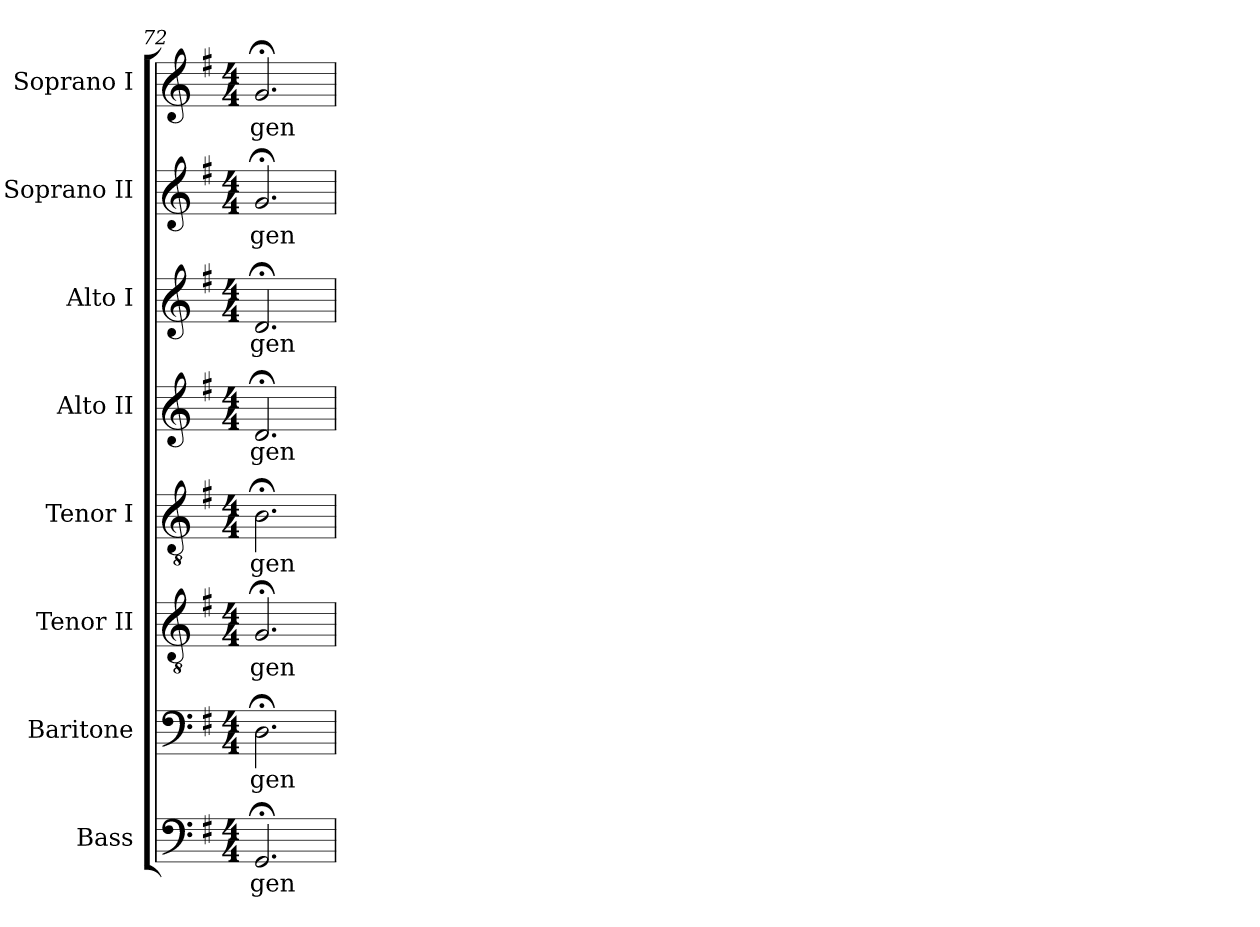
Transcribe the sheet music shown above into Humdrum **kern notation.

**kern	**text	**kern	**text	**kern	**text	**kern	**text	**kern	**text	**kern	**text	**kern	**text	**kern	**text
*part8	*part8	*part7	*part7	*part6	*part6	*part5	*part5	*part4	*part4	*part3	*part3	*part2	*part2	*part1	*part1
*staff8	*staff8	*staff7	*staff7	*staff6	*staff6	*staff5	*staff5	*staff4	*staff4	*staff3	*staff3	*staff2	*staff2	*staff1	*staff1
*I"Bass	*	*I"Baritone	*	*I"Tenor II	*	*I"Tenor I	*	*I"Alto II	*	*I"Alto I	*	*I"Soprano II	*	*I"Soprano I	*
*I'B.	*	*I'Bar.	*	*I'T. II	*	*I'T. I	*	*I'A. II	*	*I'A. I	*	*I'S. II	*	*I'S. I	*
*clefF4	*	*clefF4	*	*clefGv2	*	*clefGv2	*	*clefG2	*	*clefG2	*	*clefG2	*	*clefG2	*
*k[f#]	*	*k[f#]	*	*k[f#]	*	*k[f#]	*	*k[f#]	*	*k[f#]	*	*k[f#]	*	*k[f#]	*
*M4/4	*	*M4/4	*	*M4/4	*	*M4/4	*	*M4/4	*	*M4/4	*	*M4/4	*	*M4/4	*
=72	=72	=72	=72	=72	=72	=72	=72	=72	=72	=72	=72	=72	=72	=72	=72
2.GG;</	gen	2.D;<\	gen	2.G;</	gen	2.B;<\	gen	2.d;</	gen	2.d;</	gen	2.g;</	gen	2.g;</	gen
=	=	=	=	=	=	=	=	=	=	=	=	=	=	=	=
*-	*-	*-	*-	*-	*-	*-	*-	*-	*-	*-	*-	*-	*-	*-	*-
